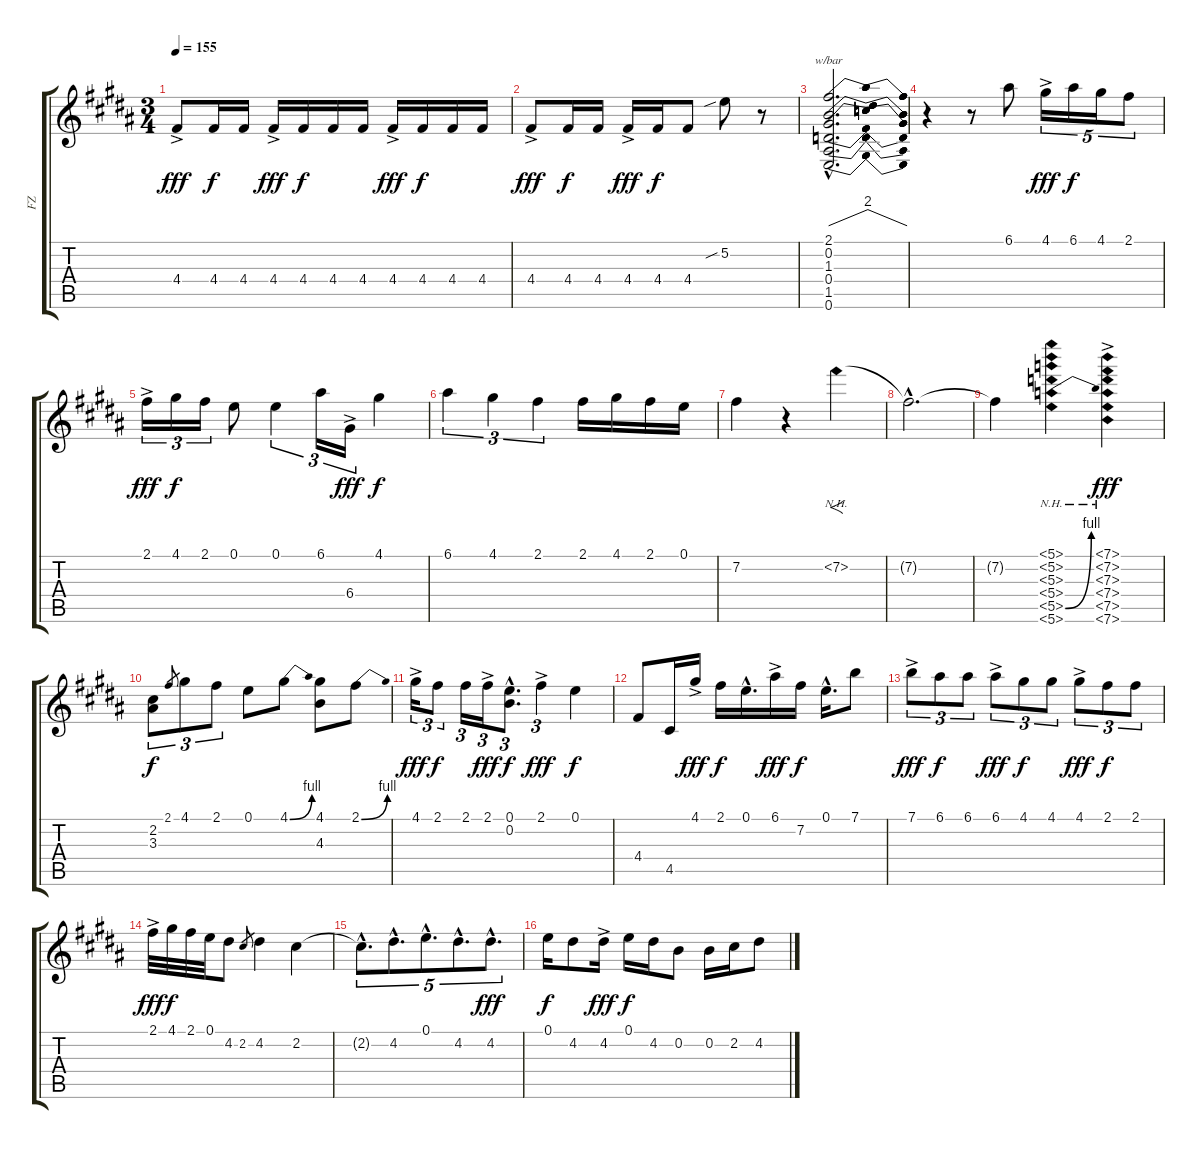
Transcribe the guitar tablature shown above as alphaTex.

\track ("FZ" "FZ") {instrument overdrivenguitar}
\staff {score tabs}
\tuning (E4 B3 G3 D3 A2 E2) {hide}
\ts (3 4)
\tempo 155
\clef g2
\ks b
4.4{ac}.8{dy fff} 4.4.16{dy f} 4.4.16 4.4{ac}.16{dy fff} 4.4.16{dy f} 4.4.16 4.4.16 4.4{ac}.16{dy fff} 4.4.16{dy f} 4.4.16 4.4.16 |
4.4{ac}.8{dy fff} 4.4.16{dy f} 4.4.16 4.4{ac}.16{dy fff} 4.4.16{dy f} 4.4.8 5.2{sib}.8 r.8 |
(2.1{hac} 0.2{hac} 1.3{hac} 0.4{hac} 1.5{hac} 0.6{hac}).2{d tbe (dip default 0 0 15 8 60 0)} |
r.4 r.8 6.1.8 4.1{ac}.16{tu (5 4) dy fff} 6.1.16{tu (5 4) dy f} 4.1.16{tu (5 4)} 2.1.8{tu (5 4)} |
2.1{ac}.16{tu (3 2) dy fff} 4.1.16{tu (3 2) dy f} 2.1.16{tu (3 2)} 0.1.8 0.1.4{tu (3 2)} 6.1.16{tu (3 2)} 6.4{ac}.16{tu (3 2) dy fff} 4.1.4{dy f} |
6.1.4{tu (3 2)} 4.1.4{tu (3 2)} 2.1.4{tu (3 2)} 2.1.16 4.1.16 2.1.16 0.1.16 |
7.2.4 r.4 7.2{nh}.4{f} |
7.2{hac t}.2{d} |
7.2{t}.4 (5.1{nh} 5.2{nh} 5.3{nh} 5.4{nh} 5.5{be (bend 0 0 60 4) nh} 5.6{nh}).4 (7.1{nh} 7.2{nh ac} 7.3{nh} 7.4{nh} 7.5{nh} 7.6{nh}).4{dy fff} |
(2.2 3.3).8{tu (3 2) dy f} 2.1.8{gr} 4.1.8{tu (3 2)} 2.1.8{tu (3 2)} 0.1.8 4.1{be (bend 0 0 60 4)}.8 (4.1 4.3).8 2.1{be (bend 0 0 60 4)}.8 |
4.1{ac}.16{tu (3 2) dy fff} 2.1.8{tu (3 2) dy f} 2.1.16{tu (3 2)} 2.1{ac}.16{tu (3 2) dy fff} (0.1{hac} 0.2{hac}).8{d tu (3 2) dy f} 2.1{ac}.4{tu (3 2) dy fff} 0.1.4{dy f} |
4.4.8 4.5.16 4.1{ac}.16{dy fff} 2.1.16{dy f} 0.1{hac}.16{d} 6.1{ac}.16{dy fff} 7.2.16{dy f} 0.1{hac}.16{d} 7.1.8 |
7.1{ac}.8{tu (3 2) dy fff} 6.1.8{tu (3 2) dy f} 6.1.8{tu (3 2)} 6.1{ac}.8{tu (3 2) dy fff} 4.1.8{tu (3 2) dy f} 4.1.8{tu (3 2)} 4.1{ac}.8{tu (3 2) dy fff} 2.1.8{tu (3 2) dy f} 2.1.8{tu (3 2)} |
2.1{ac}.32{dy fff} 4.1.32{dy f} 2.1.32 0.1.32 4.2.8 2.2.8{gr} 4.2.4 2.2.4 |
2.2{hac t}.8{d tu (5 4)} 4.2{hac}.8{d tu (5 4)} 0.1{hac}.8{d tu (5 4)} 4.2{hac}.8{d tu (5 4)} 4.2{hac}.8{d tu (5 4) dy fff} |
0.1.16{dy f} 4.2.8 4.2{ac}.16{dy fff} 0.1.16{dy f} 4.2.16 0.2.8 0.2.16 2.2.16 4.2.8
